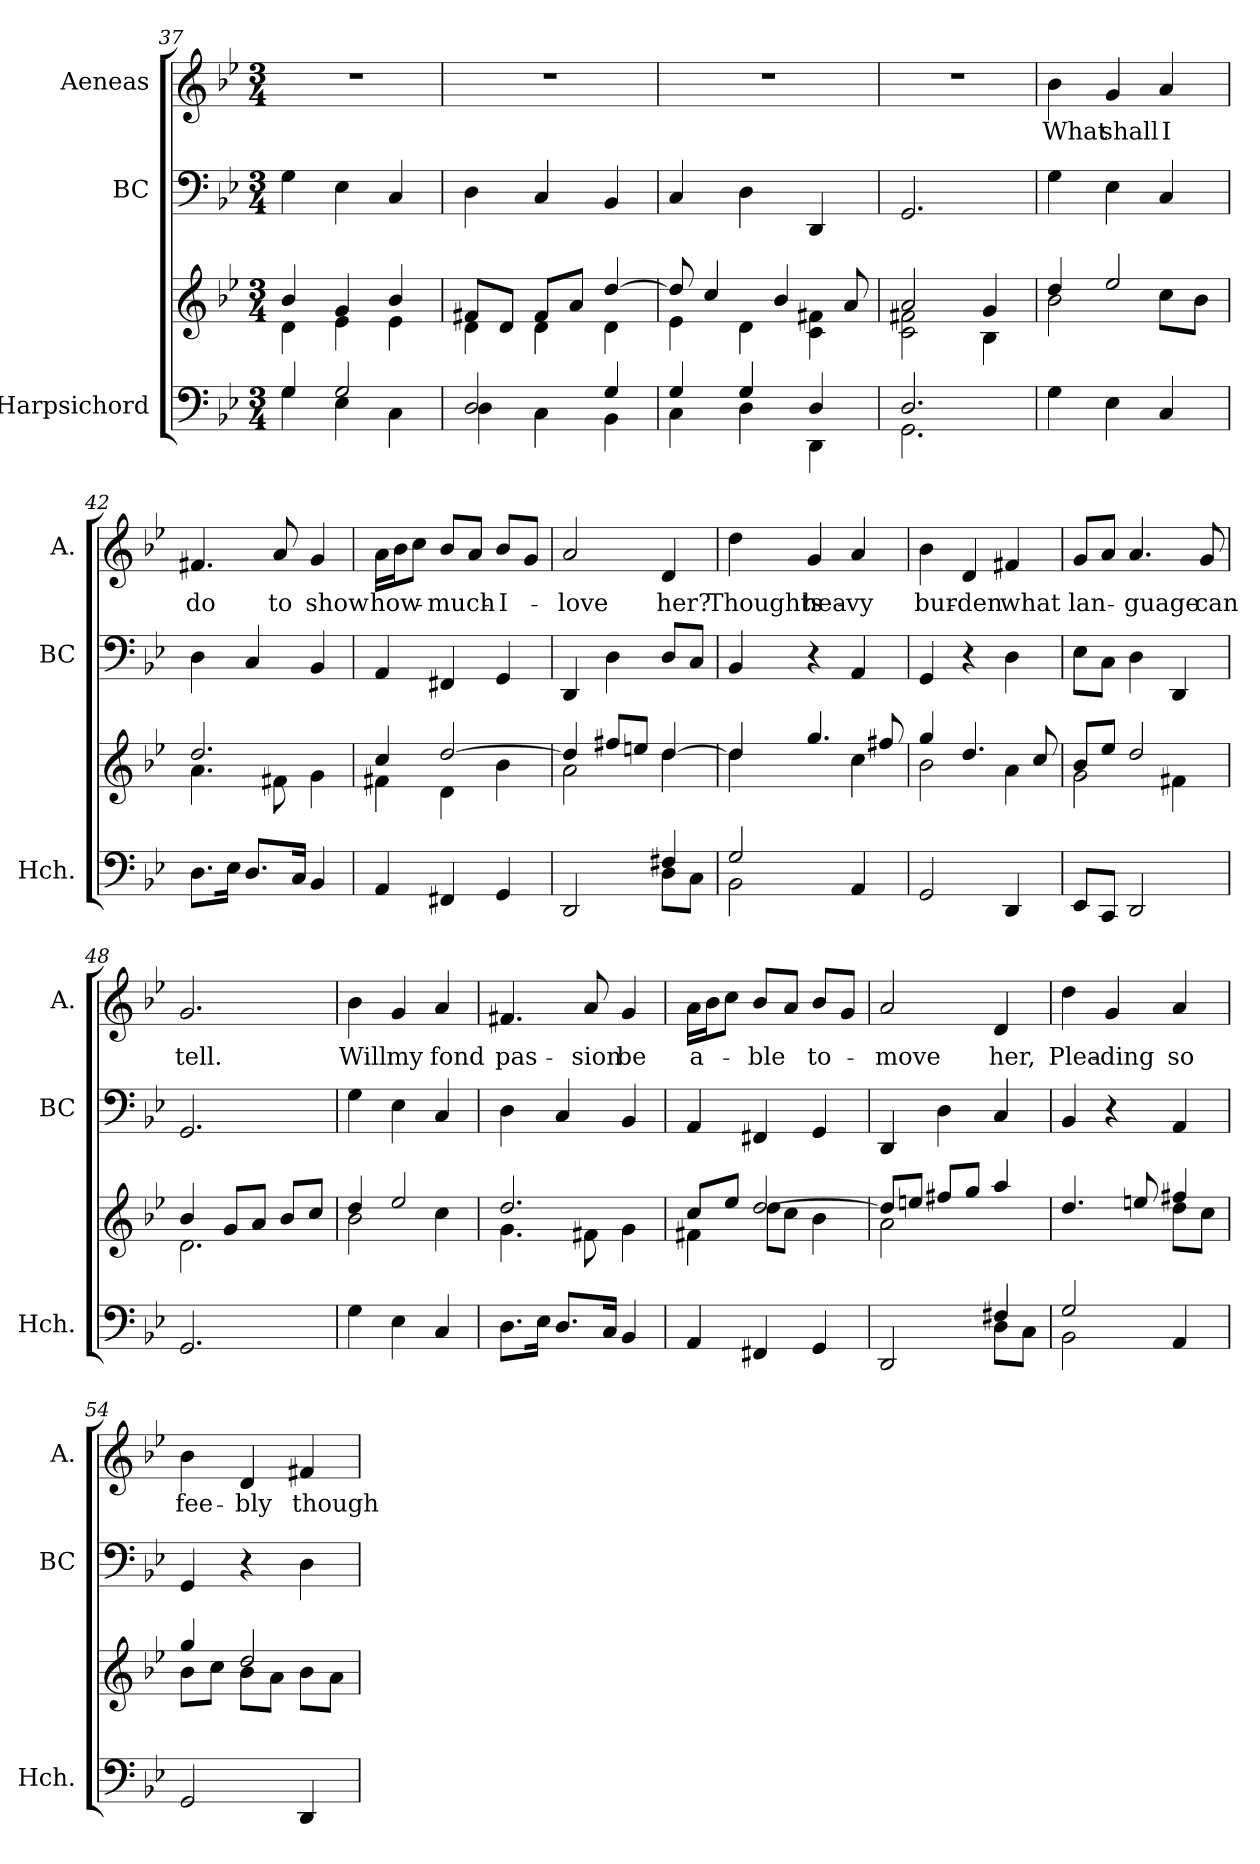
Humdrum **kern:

**kern	**kern	**kern	**kern	**text
*part3	*part3	*part2	*part1	*part1
*staff4	*staff3	*staff2	*staff1	*staff1
*I"Harpsichord	*	*I"BC	*I"Aeneas	*
*I'Hch.	*	*I'BC	*I'A.	*
*clefF4	*clefG2	*clefF4	*clefG2	*
*k[b-e-]	*k[b-e-]	*k[b-e-]	*k[b-e-]	*
*M3/4	*M3/4	*M3/4	*M3/4	*
=37	=37	=37	=37	=37
*^	*^	*	*	*
4G/	4G\	4b-/	4d\	4G\	2.r	.
2G/	4E-\	4g/	4e-\	4E-\	.	.
.	4C\	4b-/	4e-\	4C/	.	.
=38	=38	=38	=38	=38	=38	=38
2D/	4D\	8f#X/L	4d\	4D\	2.r	.
.	.	8d/J	.	.	.	.
.	4C\	8f#/L	4d\	4C/	.	.
.	.	8a/J	.	.	.	.
4G/	4BB-\	[4dd/	4d\	4BB-/	.	.
!!LO:PB:g=z
=39	=39	=39	=39	=39	=39	=39
4G/	4C\	8dd/]	4e-\	4C/	2.r	.
.	.	4cc/	.	.	.	.
4G/	4D\	.	4d\	4D\	.	.
.	.	4b-/	.	.	.	.
4D/	4DD\	.	4c\ 4f#X\	4DD/	.	.
.	.	8a/	.	.	.	.
=40	=40	=40	=40	=40	=40	=40
2.D/	2.GG\	2a/	2c\ 2f#X\	2.GG/	2.r	.
.	.	4g/	4B-\	.	.	.
*v	*v	*	*	*	*	*
=41	=41	=41	=41	=41	=41
!	!	!	!	!	!LO:LY:b
4G\	4dd/	2b-\	4G\	4b-\	What
!	!	!	!	!	!LO:LY:b
4E-\	2ee-/	.	4E-\	4g/	shall
!	!	!	!	!	!LO:LY:b
4C/	.	8cc\L	4C/	4a/	I
.	.	8b-\J	.	.	.
=42	=42	=42	=42	=42	=42
!	!	!	!	!	!LO:LY:b
8.D\L	2.dd/	4.a\	4D\	4.f#X/	do
16E-\Jk	.	.	.	.	.
8.D/L	.	.	4C/	.	.
!	!	!	!	!	!LO:LY:b
.	.	8f#X\	.	8a/	to
16C/Jk	.	.	.	.	.
!	!	!	!	!	!LO:LY:b
4BB-/	.	4g\	4BB-/	4g/	show
=43	=43	=43	=43	=43	=43
!	!	!	!	!	!LO:LY:b
4AA/	4cc/	4f#X\	4AA/	16a\LL	how-
.	.	.	.	16b-\J	.
.	.	.	.	8cc\J	.
!	!	!	!	!	!LO:LY:b
4FF#X/	[2dd/	4d\	4FF#X/	8b-/L	-much-
.	.	.	.	8a/J	.
!	!	!	!	!	!LO:LY:b
4GG/	.	4b-\	4GG/	8b-/L	-I-
.	.	.	.	8g/J	.
!!LO:LB:g=z
=44	=44	=44	=44	=44	=44
*^	*	*	*	*	*
!	!	!	!	!	!	!LO:LY:b
2DD/	2ryy	4dd/]	2a\	4DD/	2a/	-love
.	.	8ff#X/L	.	4D\	.	.
.	.	8een/J	.	.	.	.
!	!	!	!	!	!	!LO:LY:b
8D\L	4F#X/	[4dd/	4dd\	8D/L	4d/	her?
8C\J	.	.	.	8C/J	.	.
=45	=45	=45	=45	=45	=45	=45
!	!	!	!	!	!	!LO:LY:b
2BB-\	2G/	4dd/]	4dd\	4BB-/	4dd\	Thoughts
!	!	!	!	!	!	!LO:LY:b
.	.	4.gg/	4ryy	4r	4g/	hea-
!	!	!	!	!	!	!LO:LY:b
4AA/	4ryy	.	4cc\	4AA/	4a/	-vy
.	.	8ff#X/	.	.	.	.
*v	*v	*	*	*	*	*
=46	=46	=46	=46	=46	=46
!	!	!	!	!	!LO:LY:b
2GG/	4gg/	2b-\	4GG/	4b-\	bur-
!	!	!	!	!	!LO:LY:b
.	4.dd/	.	4r	4d/	-den
!	!	!	!	!	!LO:LY:b
4DD/	.	4a\	4D\	4f#X/	what
.	8cc/	.	.	.	.
=47	=47	=47	=47	=47	=47
!	!	!	!	!	!LO:LY:b
8EE-/L	8b-/L	2g\	8E-\L	8g/L	lan-
8CC/J	8ee-/J	.	8C\J	8a/J	.
!	!	!	!	!	!LO:LY:b
2DD/	2dd/	.	4D\	4.a/	-guage
.	.	4f#X\	4DD/	.	.
!	!	!	!	!	!LO:LY:b
.	.	.	.	8g/	can
=48	=48	=48	=48	=48	=48
!	!	!	!	!	!LO:LY:b
2.GG/	4b-/	2.d\	2.GG/	2.g/	tell.
.	8g/L	.	.	.	.
.	8a/J	.	.	.	.
.	8b-/L	.	.	.	.
.	8cc/J	.	.	.	.
!!LO:PB:g=z
=49	=49	=49	=49	=49	=49
!	!	!	!	!	!LO:LY:b
4G\	4dd/	2b-\	4G\	4b-\	Will
!	!	!	!	!	!LO:LY:b
4E-\	2ee-/	.	4E-\	4g/	my
!	!	!	!	!	!LO:LY:b
4C/	.	4cc\	4C/	4a/	fond
=50	=50	=50	=50	=50	=50
!	!	!	!	!	!LO:LY:b
8.D\L	2.dd/	4.g\	4D\	4.f#X/	pas-
16E-\Jk	.	.	.	.	.
8.D/L	.	.	4C/	.	.
!	!	!	!	!	!LO:LY:b
.	.	8f#X\	.	8a/	-sion
16C/Jk	.	.	.	.	.
!	!	!	!	!	!LO:LY:b
4BB-/	.	4g\	4BB-/	4g/	be
=51	=51	=51	=51	=51	=51
!	!	!	!	!	!LO:LY:b
4AA/	8cc/L	4f#X\	4AA/	16a\LL	a-
.	.	.	.	16b-\J	.
.	8ee-/J	.	.	8cc\J	.
!	!	!	!	!	!LO:LY:b
4FF#X/	[2dd/	8dd\L	4FF#X/	8b-/L	-ble
.	.	8cc\J	.	8a/J	.
!	!	!	!	!	!LO:LY:b
4GG/	.	4b-\	4GG/	8b-/L	to-
.	.	.	.	8g/J	.
=52	=52	=52	=52	=52	=52
*^	*	*	*	*	*
!	!	!	!	!	!	!LO:LY:b
2DD/	2ryy	8dd/L]	2a\	4DD/	2a/	-move
.	.	8een/J	.	.	.	.
.	.	8ff#X/L	.	4D\	.	.
.	.	8gg/J	.	.	.	.
!	!	!	!	!	!	!LO:LY:b
8D\L	4F#X/	4aa/	4ryy	4C/	4d/	her,
8C\J	.	.	.	.	.	.
=53	=53	=53	=53	=53	=53	=53
!	!	!	!	!	!	!LO:LY:b
2BB-\	2G/	4.dd/	2ryy	4BB-/	4dd\	Plea-
!	!	!	!	!	!	!LO:LY:b
.	.	.	.	4r	4g/	-ding
.	.	8een/	.	.	.	.
!	!	!	!	!	!	!LO:LY:b
4AA/	4ryy	4ff#X/	8dd\L	4AA/	4a/	so
.	.	.	8cc\J	.	.	.
*v	*v	*	*	*	*	*
!!LO:LB:g=z
=54	=54	=54	=54	=54	=54
!	!	!	!	!	!LO:LY:b
2GG/	4gg/	8b-\L	4GG/	4b-\	fee-
.	.	8cc\J	.	.	.
!	!	!	!	!	!LO:LY:b
.	2dd/	8b-\L	4r	4d/	-bly
.	.	8a\J	.	.	.
!	!	!	!	!	!LO:LY:b
4DD/	.	8b-\L	4D\	4f#X/	though
.	.	8a\J	.	.	.
*	*v	*v	*	*	*
=	=	=	=	=
*-	*-	*-	*-	*-
